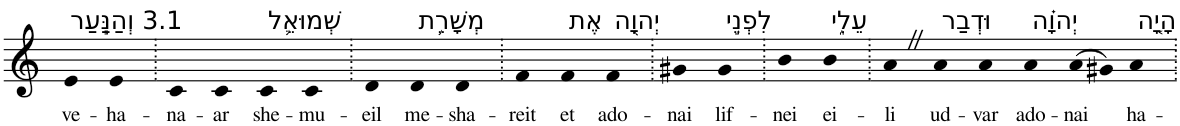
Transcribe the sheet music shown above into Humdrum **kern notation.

**kern	**text
*part1	*part1
*staff1	*staff1
*I"Piano	*
*I'Pno	*
*clefG2	*
*k[]	*
=1	=1
!LO:TX:a:t=3.1 וְהַנַּ֧עַר	!
!	!LO:LY:b
4e	ve-
!	!LO:LY:b
4e	-ha-
=2.	=2.
!	!LO:LY:b
4c	-na-
!	!LO:LY:b
4c	-ar
!LO:TX:a:t=שְׁמוּאֵ֛ל	!
!	!LO:LY:b
4c	she-
!	!LO:LY:b
4c	-mu-
=3.	=3.
!	!LO:LY:b
4d	-eil
!LO:TX:a:t=מְשָׁרֵ֥ת	!
!	!LO:LY:b
4d	me-
!	!LO:LY:b
4d	-sha-
=4.	=4.
!	!LO:LY:b
4f	-reit
!LO:TX:a:t=אֶת	!
!	!LO:LY:b
4f	et
!LO:TX:a:t=יְהוָ֖ה	!
!	!LO:LY:b
4f	ado-
=5.	=5.
!	!LO:LY:b
4g#X	-nai
!LO:TX:a:t=לִפְנֵ֣י	!
!	!LO:LY:b
4g#	lif-
=6.	=6.
!	!LO:LY:b
4b	-nei
!LO:TX:a:t=עֵלִ֑י	!
!	!LO:LY:b
4b	ei-
=7.	=7.
!	!LO:LY:b
4aZ	-li
!LO:TX:a:t=וּדְבַר	!
!	!LO:LY:b
4a	ud-
!	!LO:LY:b
4a	-var
!LO:TX:a:t=יְהוָ֗ה	!
!	!LO:LY:b
4a	ado-
!	!LO:LY:b
(>8a	-nai
8g#X)	.
!LO:TX:a:t=הָיָ֤ה	!
!	!LO:LY:b
4a	ha-
=.	=.
*-	*-
